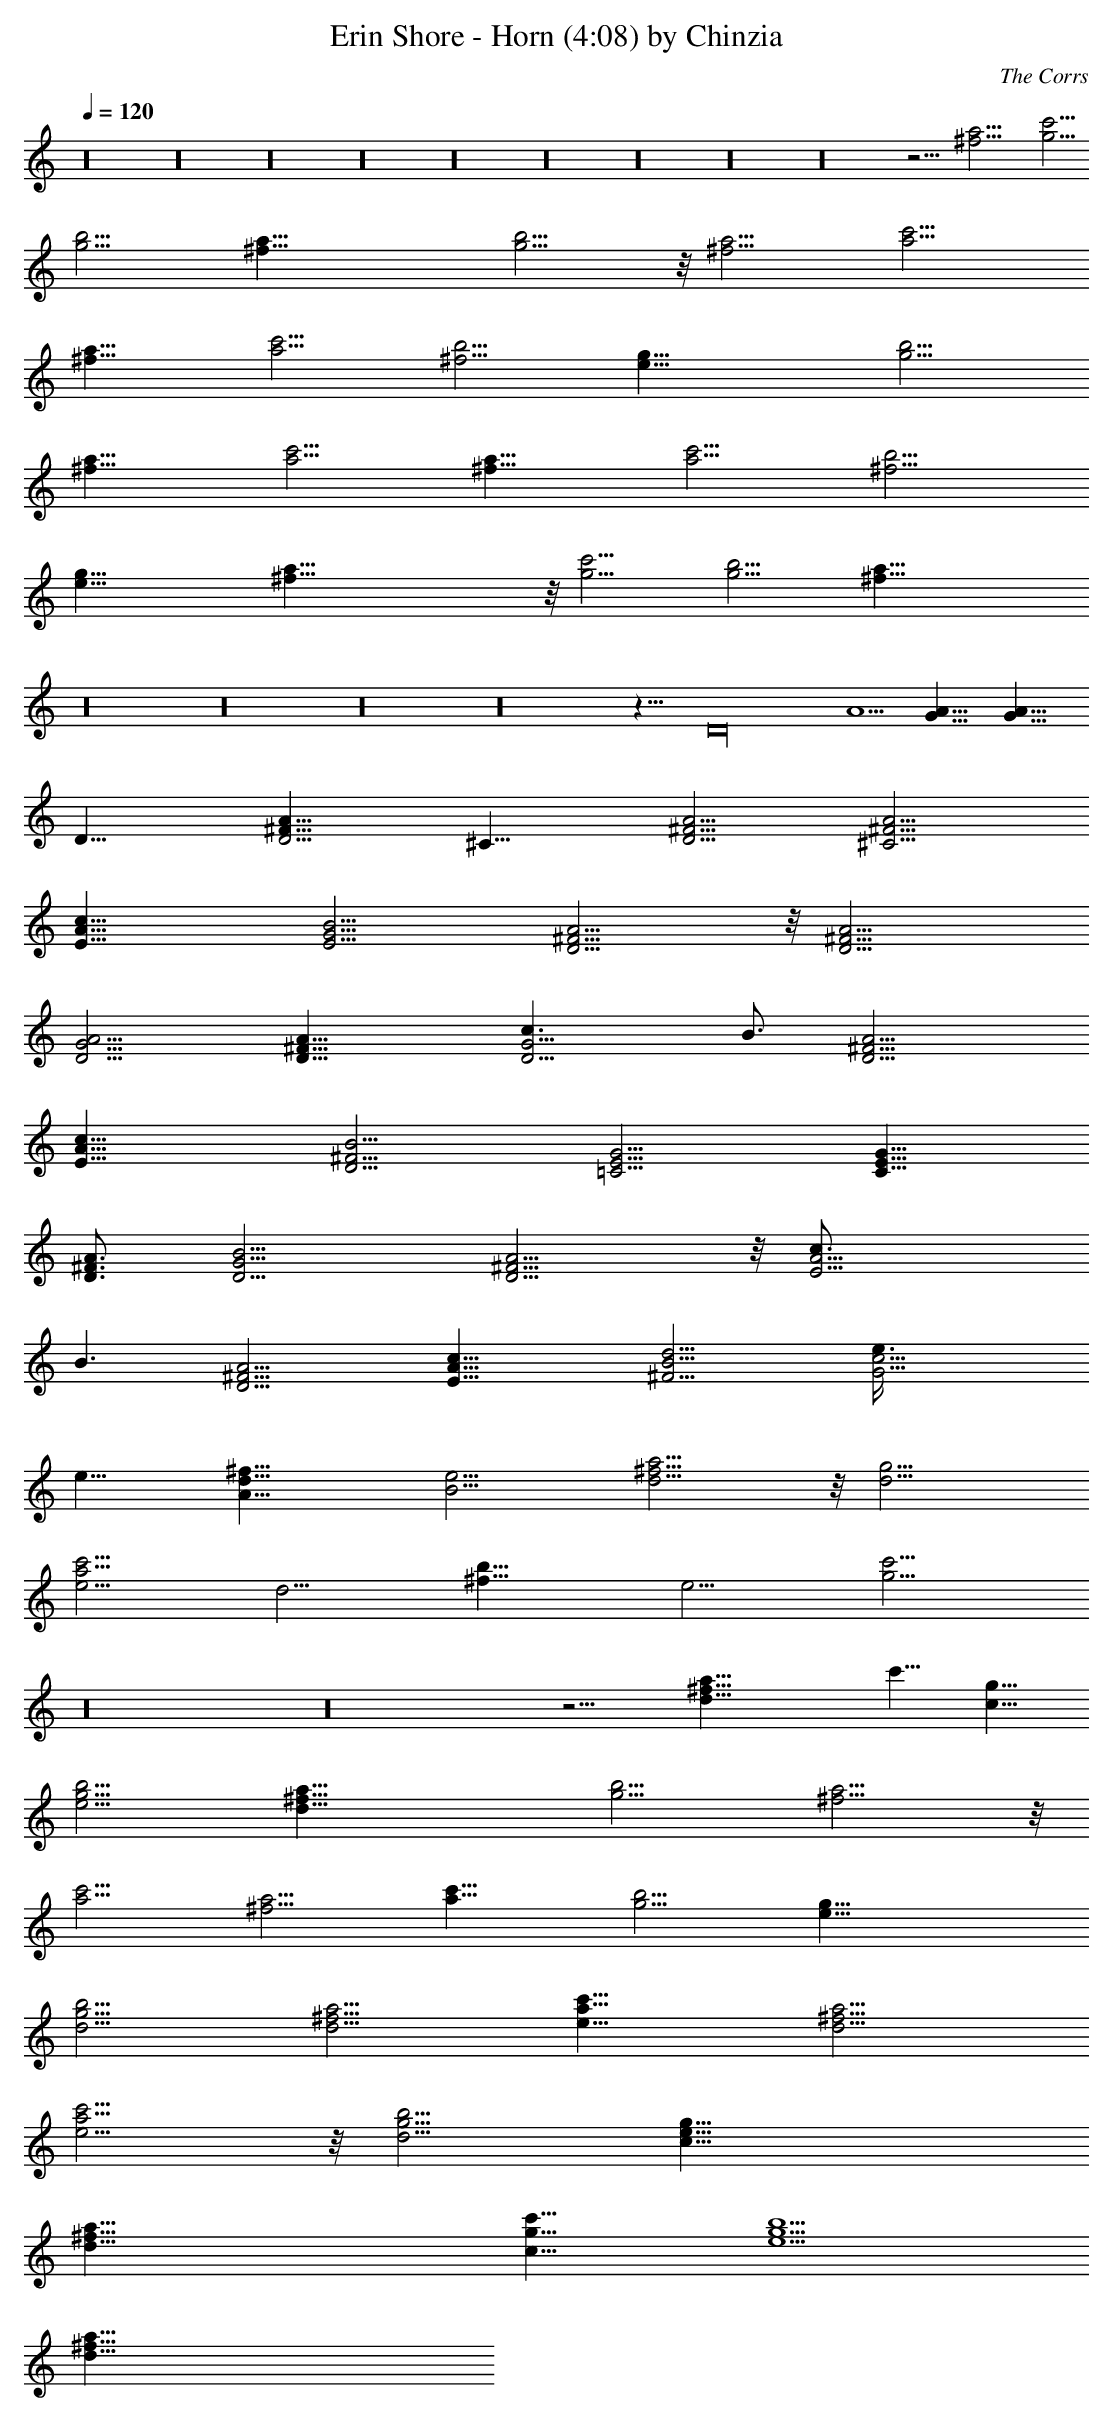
X:1
T:Erin Shore - Horn (4:08) by Chinzia
C:The Corrs
L:1/4
Q:120
K:C
z16 z16 z16 z16 z16 z16 z16 z16 z16 z31/4 [^f37/4a37/4] [g9/4c'9/4]
[g9/4b9/4] [^f37/8a37/8] [g9/4b9/4] z/8 [^f9/4a9/4] [a9/4c'9/4]
[^f19/8a19/8] [a9/4c'9/4] [^f9/4b9/4] [e37/8g37/8] [g9/4b9/4]
[^f19/8a19/8] [a9/4c'9/4] [^f19/8a19/8] [a9/4c'9/4] [^f9/4b9/4]
[e37/8g37/8] [^f73/8a73/8] z/8 [g9/4c'9/4] [g9/4b9/4] [^f37/8a37/8]
z16 z16 z16 z16 z37/8 [D16z37/8] A9/2 [G37/8A37/8] [G37/8A37/8z9/4]
D19/8 [D9/4^F37/8A37/8] ^C19/8 [D9/4^F9/4A9/4] [^C9/4^F9/4A9/4]
[E19/8A19/8c19/8] [E9/4G9/4B9/4] [D9/4^F9/4A9/4] z/8 [D9/4^F9/4A9/4]
[D9/4G9/4A9/4] [D19/8^F19/8A19/8] [D9/4G9/4c3/2] B3/4 [D9/4^F9/4A9/4]
[E19/8A19/8c19/8] [D9/4^F9/4B9/4] [=C9/4E9/4G9/4] [C13/8E13/8G13/8]
[D3/4^F3/4A3/4] [D9/4G9/4B9/4] [D9/4^F9/4A9/4] z/8 [E9/4A9/4c3/4]
B3/2 [D9/4^F9/4A9/4] [E19/8A19/8c19/8] [^F9/4B9/4d9/4] [G9/4c9/4e3/8]
e15/8 [A19/8d19/8^f19/8] [B9/4e9/4] [d9/4^f9/4a9/4] z/8 [d9/4g9/4]
[e9/4a9/4c'9/4z2] [d9/4z/4] [^f19/8b19/8z2] [e9/4z3/8] [g9/4c'9/4]
z16 z16 z19/4 [d73/8^f73/8a73/8z33/4] [c'19/8z7/8] [c19/8g19/8]
[e9/4g9/4b9/4] [d37/8^f37/8a37/8] [g9/4b9/4] [^f9/4a9/4] z/8
[a9/4c'9/4] [^f9/4a9/4] [a19/8c'19/8] [g9/4b9/4] [e37/8g37/8]
[d9/4g9/4b9/4] [d9/4^f9/4a9/4] [e19/8a19/8c'19/8] [d9/4^f9/4a9/4]
[e9/4a9/4c'9/4] z/8 [d9/4g9/4b9/4] [c37/8e37/8g37/8]
[d73/8^f73/8a73/8] [c25/8g25/8c'25/8] [e9/2g9/2b9/2]
[d55/8^f55/8a55/8]
